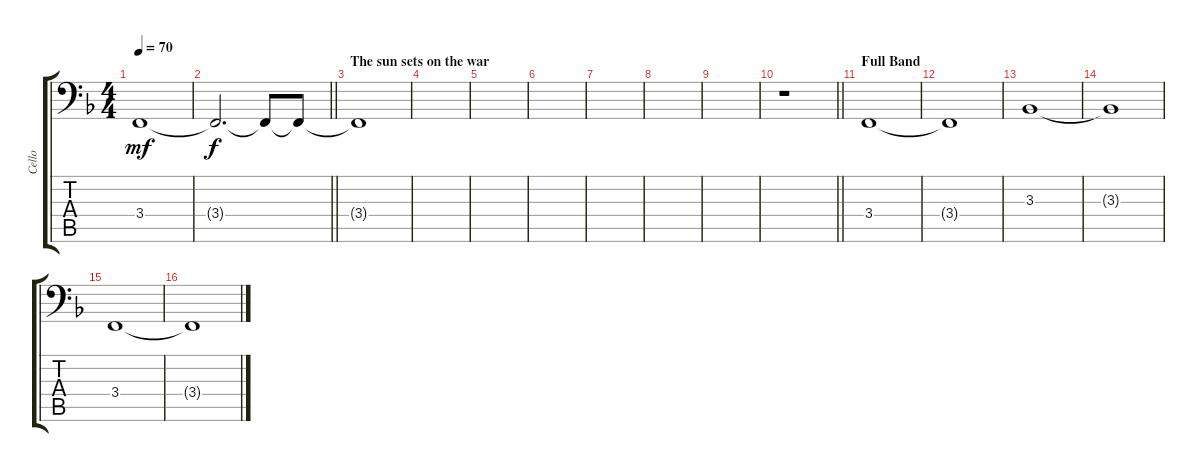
\track ("Cello" "Cello") {instrument cello}
\staff {score tabs}
\tuning (E3 B2 G2 D2 A1 E1) {hide}
\ts (4 4)
\tempo 70
\clef f4
\ks f
3.4.1{dy mf volume 15} |
\barLineRight lightlight
3.4{t}.2{d dy f} 3.4{t}.8 3.4{t}.8{volume 0} |
\section ("" "The sun sets on the war")
3.4{t}.1 |
|
|
|
|
|
|
\barLineRight lightlight
r.1 |
\section ("" "Full Band")
3.4.1{volume 10} |
3.4{t}.1 |
3.3.1 |
3.3{t}.1 |
3.4.1 |
3.4{t}.1
